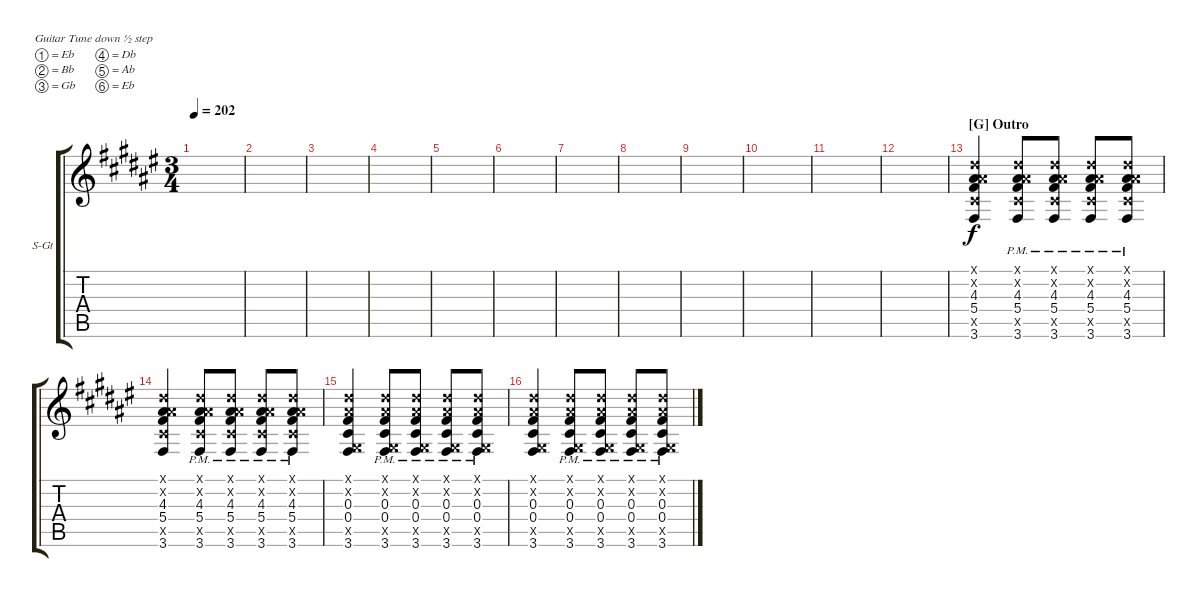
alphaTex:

\defaultSystemsLayout 4
\bracketExtendMode groupsimilarinstruments
\firstSystemTrackNameOrientation horizontal
\otherSystemsTrackNameOrientation horizontal
\track ("Acoustic Guitar" "S-Gt") {instrument acousticguitarsteel}
\staff {score tabs}
\tuning (Eb4 Bb3 Gb3 Db3 Ab2 Eb2)
\ts (3 4)
\tempo 202
\clef g2
\ks f#
|
|
|
|
|
|
|
|
|
|
|
|
\section ("G" "Outro")
(3.6 5.5{x} 5.4 4.3 0.2{x} 0.1{x}).4 (3.6{pm} 5.5{pm x} 5.4{pm} 4.3{pm} 0.2{pm x} 0.1{pm x}).8 (3.6{pm} 5.5{pm x} 5.4{pm} 4.3{pm} 0.2{pm x} 0.1{pm x}).8 (3.6{pm} 5.5{pm x} 5.4{pm} 4.3{pm} 0.2{pm x} 0.1{pm x}).8 (3.6{pm} 5.5{pm x} 5.4{pm} 4.3{pm} 0.2{pm x} 0.1{pm x}).8 |
(3.6 5.5{x} 5.4 4.3 0.2{x} 0.1{x}).4 (3.6{pm} 5.5{pm x} 5.4{pm} 4.3{pm} 0.2{pm x} 0.1{pm x}).8 (3.6{pm} 5.5{pm x} 5.4{pm} 4.3{pm} 0.2{pm x} 0.1{pm x}).8 (3.6{pm} 5.5{pm x} 5.4{pm} 4.3{pm} 0.2{pm x} 0.1{pm x}).8 (3.6{pm} 5.5{pm x} 5.4{pm} 4.3{pm} 0.2{pm x} 0.1{pm x}).8 |
(3.6 0.5{x} 0.4 0.3 0.2{x} 0.1{x}).4 (3.6{pm} 0.5{pm x} 0.4{pm} 0.3{pm} 0.2{pm x} 0.1{pm x}).8 (3.6{pm} 0.5{pm x} 0.4{pm} 0.3{pm} 0.2{pm x} 0.1{pm x}).8 (3.6{pm} 0.5{pm x} 0.4{pm} 0.3{pm} 0.2{pm x} 0.1{pm x}).8 (3.6{pm} 0.5{pm x} 0.4{pm} 0.3{pm} 0.2{pm x} 0.1{pm x}).8 |
(3.6 0.5{x} 0.4 0.3 0.2{x} 0.1{x}).4 (3.6{pm} 0.5{pm x} 0.4{pm} 0.3{pm} 0.2{pm x} 0.1{pm x}).8 (3.6{pm} 0.5{pm x} 0.4{pm} 0.3{pm} 0.2{pm x} 0.1{pm x}).8 (3.6{pm} 0.5{pm x} 0.4{pm} 0.3{pm} 0.2{pm x} 0.1{pm x}).8 (3.6{pm} 0.5{pm x} 0.4{pm} 0.3{pm} 0.2{pm x} 0.1{pm x}).8
